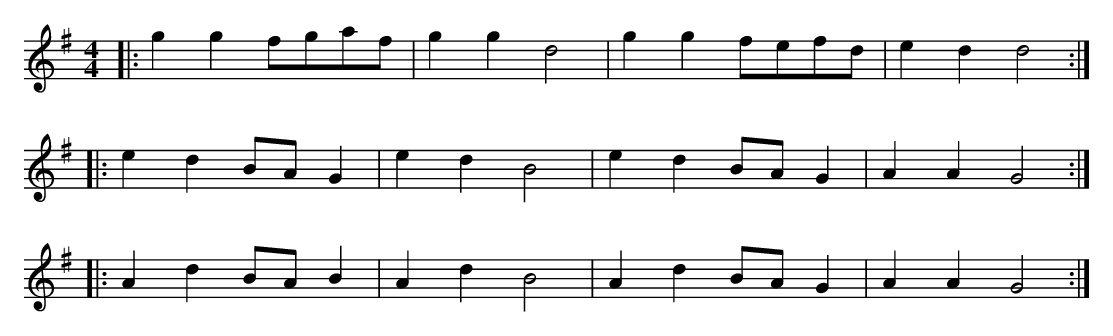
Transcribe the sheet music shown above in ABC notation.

X:1
M:4/4
K:G
|: g2 g2 fgaf| g2 g2 d4| g2 g2 fefd| e2 d2 d4:|
|: e2 d2 BA G2| e2 d2 B4| e2 d2 BA G2| A2 A2 G4:|
|: A2 d2 BA B2| A2 d2 B4| A2 d2 BA G2| A2 A2 G4:|
